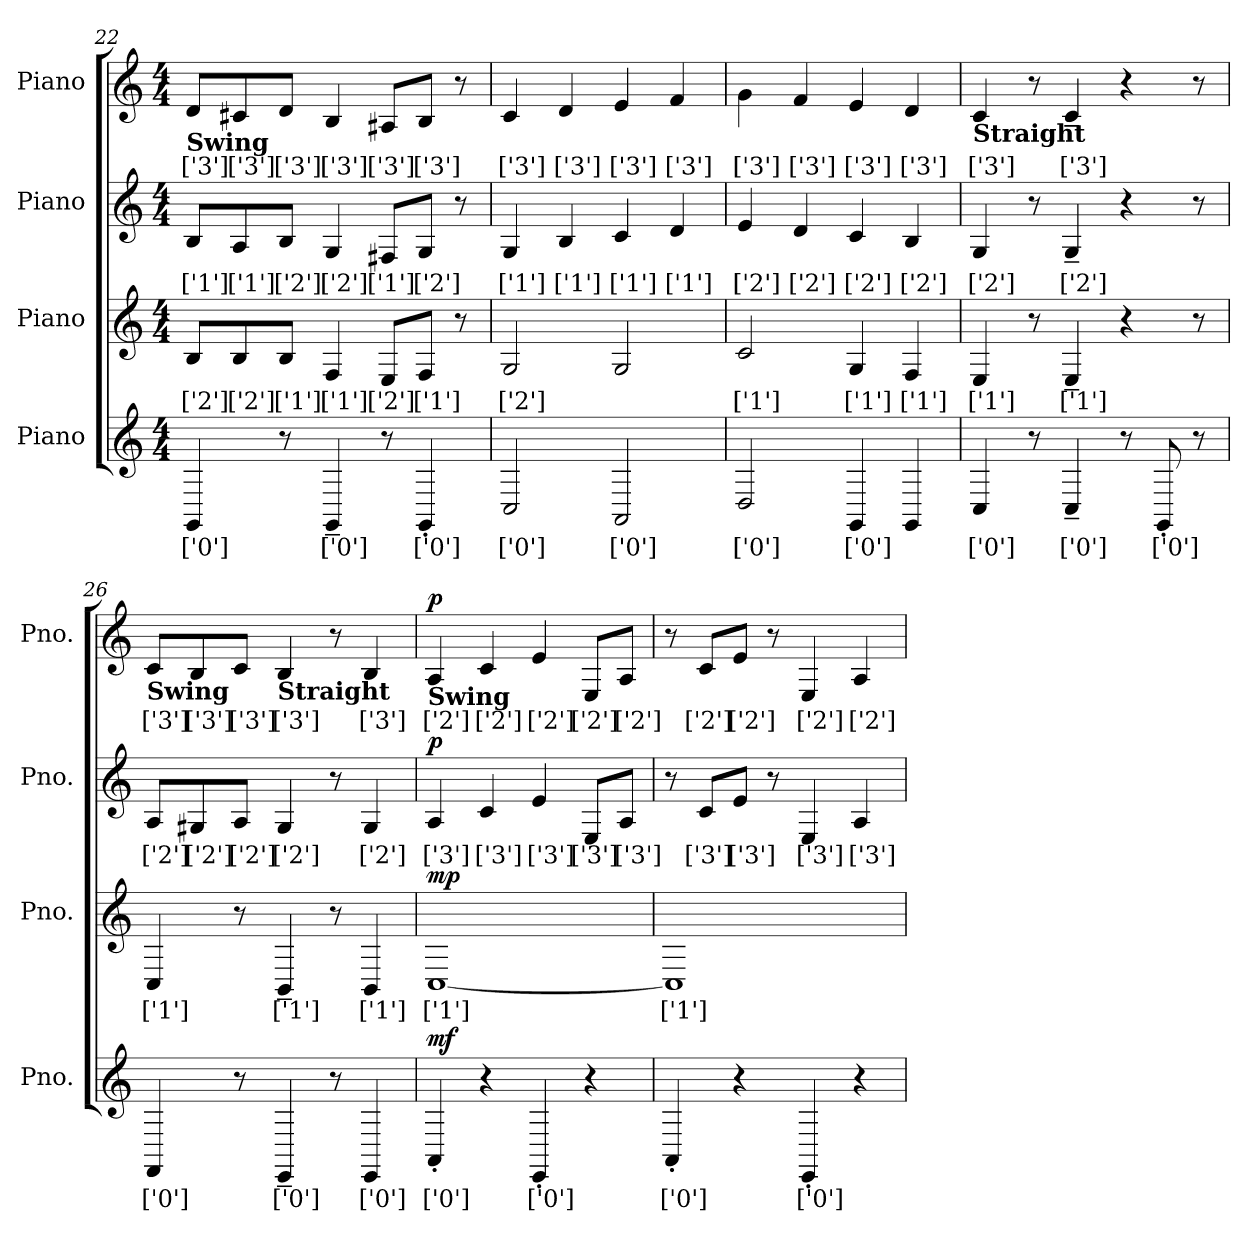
**kern	**text	**dynam	**kern	**text	**dynam	**kern	**text	**dynam	**kern	**text	**dynam
*part4	*part4	*part4	*part3	*part3	*part3	*part2	*part2	*part2	*part1	*part1	*part1
*staff4	*staff4	*staff4	*staff3	*staff3	*staff3	*staff2	*staff2	*staff2	*staff1	*staff1	*staff1
*I"Piano	*	*	*I"Piano	*	*	*I"Piano	*	*	*I"Piano	*	*
*I'Pno.	*	*	*I'Pno.	*	*	*I'Pno.	*	*	*I'Pno.	*	*
*clefG2	*	*	*clefG2	*	*	*clefG2	*	*	*clefG2	*	*
*k[]	*	*	*k[]	*	*	*k[]	*	*	*k[]	*	*
*M4/4	*	*	*M4/4	*	*	*M4/4	*	*	*M4/4	*	*
=22	=22	=22	=22	=22	=22	=22	=22	=22	=22	=22	=22
!	!	!	!	!	!	!	!	!	!LO:TX:b:B:t=Swing	!	!
4GGi/	['0']	.	8Bj/L	['2']	.	8BZ/L	['1']	.	8dV/L	['3']	.
.	.	.	8Bj/	['2']	.	8AZ/	['1']	.	8c#XV/	['3']	.
8r	.	.	8BZ/J	['1']	.	8Bj/J	['2']	.	8dV/J	['3']	.
4GG~i/	['0']	.	4FZ/	['1']	.	4Gj/	['2']	.	4BV/	['3']	.
8r	.	.	8Ej/L	['2']	.	8F#XZ/L	['1']	.	8A#XV/L	['3']	.
4GG'i/	['0']	.	8FZ/J	['1']	.	8Gj/J	['2']	.	8BV/J	['3']	.
.	.	.	8r	.	.	8r	.	.	8r	.	.
=23	=23	=23	=23	=23	=23	=23	=23	=23	=23	=23	=23
2Ci/	['0']	.	2Gj/	['2']	.	4GZ/	['1']	.	4cV/	['3']	.
.	.	.	.	.	.	4BZ/	['1']	.	4dV/	['3']	.
2AAi/	['0']	.	2G/	.	.	4cZ/	['1']	.	4eV/	['3']	.
.	.	.	.	.	.	4dZ/	['1']	.	4fV/	['3']	.
=24	=24	=24	=24	=24	=24	=24	=24	=24	=24	=24	=24
2Di/	['0']	.	2cZ/	['1']	.	4ej/	['2']	.	4gV\	['3']	.
.	.	.	.	.	.	4dj/	['2']	.	4fV/	['3']	.
4GGi/	['0']	.	4GZ/	['1']	.	4cj/	['2']	.	4eV/	['3']	.
4GG/	.	.	4FZ/	['1']	.	4Bj/	['2']	.	4dV/	['3']	.
!!LO:LB:g=z
=25	=25	=25	=25	=25	=25	=25	=25	=25	=25	=25	=25
!	!	!	!	!	!	!	!	!	!LO:TX:b:B:t=Straight	!	!
4Ci/	['0']	.	4EZ/	['1']	.	4Gj/	['2']	.	4cV/	['3']	.
8r	.	.	8r	.	.	8r	.	.	8r	.	.
4C~i/	['0']	.	4E~Z/	['1']	.	4G~j/	['2']	.	4c~V/	['3']	.
8r	.	.	4r	.	.	4r	.	.	4r	.	.
8GG'i/	['0']	.	.	.	.	.	.	.	.	.	.
8r	.	.	8r	.	.	8r	.	.	8r	.	.
=26	=26	=26	=26	=26	=26	=26	=26	=26	=26	=26	=26
!	!	!	!	!	!	!	!	!	!LO:TX:b:B:t=Swing	!	!
4FFi/	['0']	.	4CZ/	['1']	.	8Aj/L	['2']	.	8cV/L	['3']	.
.	.	.	.	.	.	8G#Xj/	['2']	.	8BV/	['3']	.
8r	.	.	8r	.	.	8Aj/J	['2']	.	8cV/J	['3']	.
!	!	!	!	!	!	!	!	!	!LO:TX:b:B:t=Straight	!	!
4EE~i/	['0']	.	4BB~Z/	['1']	.	4G#j/	['2']	.	4BV/	['3']	.
8r	.	.	8r	.	.	8r	.	.	8r	.	.
4EEi/	['0']	.	4BBZ/	['1']	.	4G#j/	['2']	.	4BV/	['3']	.
=27	=27	=27	=27	=27	=27	=27	=27	=27	=27	=27	=27
!	!	!	!	!	!	!	!	!	!LO:TX:b:B:t=Swing	!	!
!	!	!LO:DY:b	!	!	!LO:DY:b	!	!	!LO:DY:b	!	!	!LO:DY:b
4AA'i/	['0']	mf	[1CZ	['1']	mp	4AV/	['3']	p	4Aj/	['2']	p
4r	.	.	.	.	.	4cV/	['3']	.	4cj/	['2']	.
4EE'i/	['0']	.	.	.	.	4eV/	['3']	.	4ej/	['2']	.
4r	.	.	.	.	.	8EV/L	['3']	.	8Ej/L	['2']	.
.	.	.	.	.	.	8AV/J	['3']	.	8Aj/J	['2']	.
=28	=28	=28	=28	=28	=28	=28	=28	=28	=28	=28	=28
4AA'i/	['0']	.	1CZ]	['1']	.	8r	.	.	8r	.	.
.	.	.	.	.	.	8cV/L	['3']	.	8cj/L	['2']	.
4r	.	.	.	.	.	8eV/J	['3']	.	8ej/J	['2']	.
.	.	.	.	.	.	8r	.	.	8r	.	.
4EE'i/	['0']	.	.	.	.	4EV/	['3']	.	4Ej/	['2']	.
4r	.	.	.	.	.	4AV/	['3']	.	4Aj/	['2']	.
=	=	=	=	=	=	=	=	=	=	=	=
*-	*-	*-	*-	*-	*-	*-	*-	*-	*-	*-	*-
